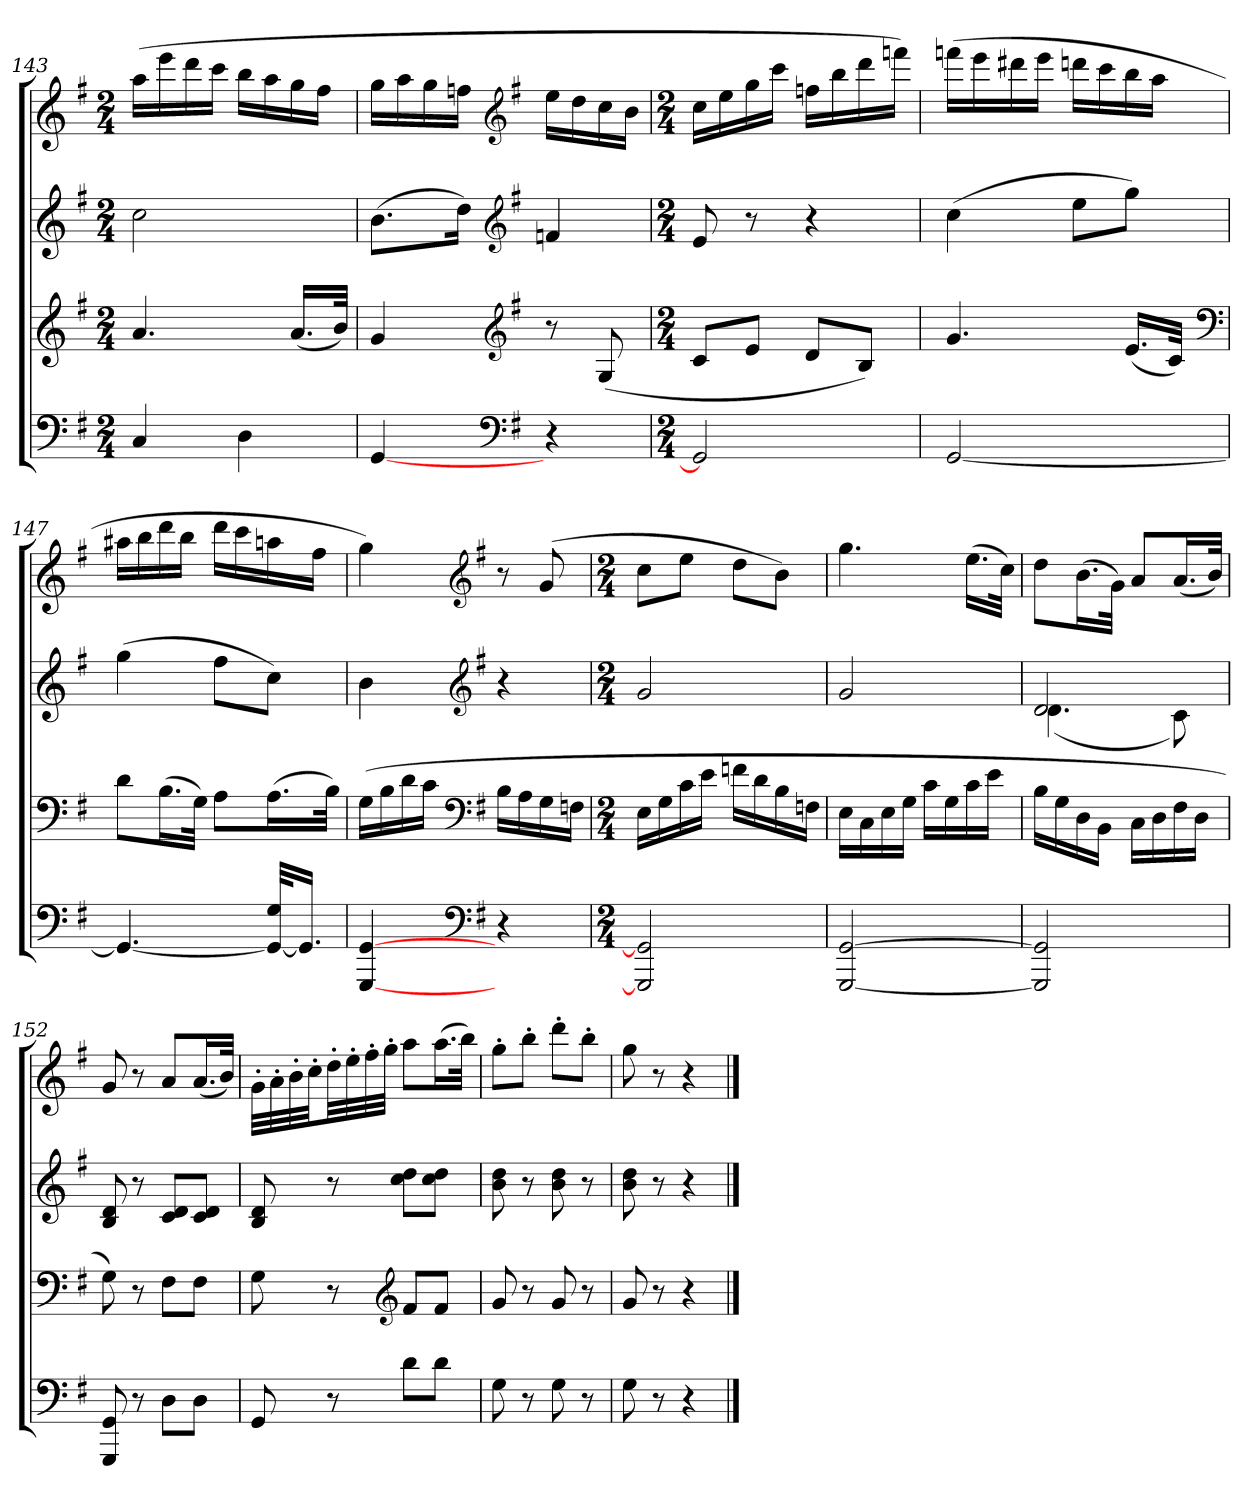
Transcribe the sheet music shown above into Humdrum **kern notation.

**kern	**kern	**kern	**kern
*part4	*part3	*part2	*part1
*staff4	*staff3	*staff2	*staff1
*clefF4	*clefG2	*clefG2	*clefG2
*k[f#]	*k[f#]	*k[f#]	*k[f#]
*G:	*G:	*G:	*G:
*M2/4	*M2/4	*M2/4	*M2/4
=143	=143	=143	=143
4C	4.a	2cc	(16aaLL
.	.	.	16eee
.	.	.	16ddd
.	.	.	16cccJJ
4D	.	.	16bbLL
.	.	.	16aa
.	(16.aLL	.	16gg
.	.	.	16ff#JJ
.	32bJJk)	.	.
=144	=144	=144	=144
[4GG	4g	(8.bL	16ggLL
.	.	.	16aa
.	.	.	16gg
.	.	16ddJk)	16ffnJJ
*clefF4	*clefG2	*clefG2	*clefG2
*k[f#]	*k[f#]	*k[f#]	*k[f#]
*G:	*G:	*G:	*G:
4r	8r	4fn	16eeLL
.	.	.	16dd
.	(8G	.	16cc
.	.	.	16bJJ
=145	=145	=145	=145
*M2/4	*M2/4	*M2/4	*M2/4
2GG]	8cL	8e	16ccLL
.	.	.	16ee
.	8eJ	8r	16gg
.	.	.	16cccJJ
.	8dL	4r	16ffnLL
.	.	.	16bb
.	8BJ)	.	16ddd
.	.	.	16fffnJJ)
=146	=146	=146	=146
[2GG	4.g	(4cc	(16fffnLL
.	.	.	16eee
.	.	.	16ddd#X
.	.	.	16eeeJJ
.	.	8eeL	16dddnLL
.	.	.	16ccc
.	(16.eLL	8ggJ)	16bb
.	.	.	16aaJJ
.	32cJJk)	.	.
*	*clefF4	*	*
=147	=147	=147	=147
4.GG_	8dL	(4gg	16aa#XLL
.	.	.	16bb
.	(16.BL	.	16ddd
.	.	.	16bbJJ
.	32GJJk)	.	.
.	8AL	8ff#L	16dddLL
.	.	.	16ccc
32GG_ 32GKLL	(16.AL	8ccJ)	16aan
16.GGJJ]	.	.	.
.	.	.	16ff#JJ
.	32BJJk)	.	.
=148	=148	=148	=148
[4GGG [4GG	(16GLL	4b	4gg)
.	16B	.	.
.	16d	.	.
.	16cJJ	.	.
*clefF4	*clefF4	*clefG2	*clefG2
*k[f#]	*k[f#]	*k[f#]	*k[f#]
*G:	*G:	*G:	*G:
4r	16BLL	4r	8r
.	16A	.	.
.	16G	.	(8g
.	16FnJJ	.	.
=149	=149	=149	=149
*M2/4	*M2/4	*M2/4	*M2/4
2GGG] 2GG]	16ELL	2g	8ccL
.	16G	.	.
.	16c	.	8eeJ
.	16eJJ	.	.
.	16fnLL	.	8ddL
.	16d	.	.
.	16B	.	8bJ)
.	16FnJJ	.	.
=150	=150	=150	=150
[2GGG [2GG	16ELL	2g	4.gg
.	16C	.	.
.	16E	.	.
.	16GJJ	.	.
.	16cLL	.	.
.	16G	.	.
.	16c	.	(16.eeLL
.	16eJJ	.	.
.	.	.	32ccJJk)
=151	=151	=151	=151
*	*	*^	*
2GGG] 2GG]	16BLL	2d	(4.d	8ddL
.	16G	.	.	.
.	16D	.	.	(16.bL
.	16BBJJ	.	.	.
.	.	.	.	32gJJk)
.	16CLL	.	.	8aL
.	16D	.	.	.
.	16F#	.	8c)	(16.aL
.	16DJJ	.	.	.
.	.	.	.	32bJJk)
*	*	*v	*v	*
=152	=152	=152	=152
8GGG 8GG	8G)	8B 8d	8g
8r	8r	8r	8r
8DL	8F#L	8c 8dL	8aL
8DJ	8F#J	8c 8dJ	(16.aL
.	.	.	32bJJk)
=153	=153	=153	=153
8GG	8G	8B 8d	32g'LLL
.	.	.	32a'
.	.	.	32b'
.	.	.	32cc'JJ
8r	8r	8r	32dd'LL
.	.	.	32ee'
.	.	.	32ff#'
.	.	.	32gg'JJJ
*	*clefG2	*	*
8dL	8f#L	8cc 8ddL	8aaL
8dJ	8f#J	8cc 8ddJ	(16.aaL
.	.	.	32bbJJk)
=154	=154	=154	=154
8G	8g	8b 8dd	8gg'L
8r	8r	8r	8bb'J
8G	8g	8b 8dd	8ddd'L
8r	8r	8r	8bb'J
=155	=155	=155	=155
8G	8g	8b 8dd	8gg
8r	8r	8r	8r
4r	4r	4r	4r
==	==	==	==
*-	*-	*-	*-
